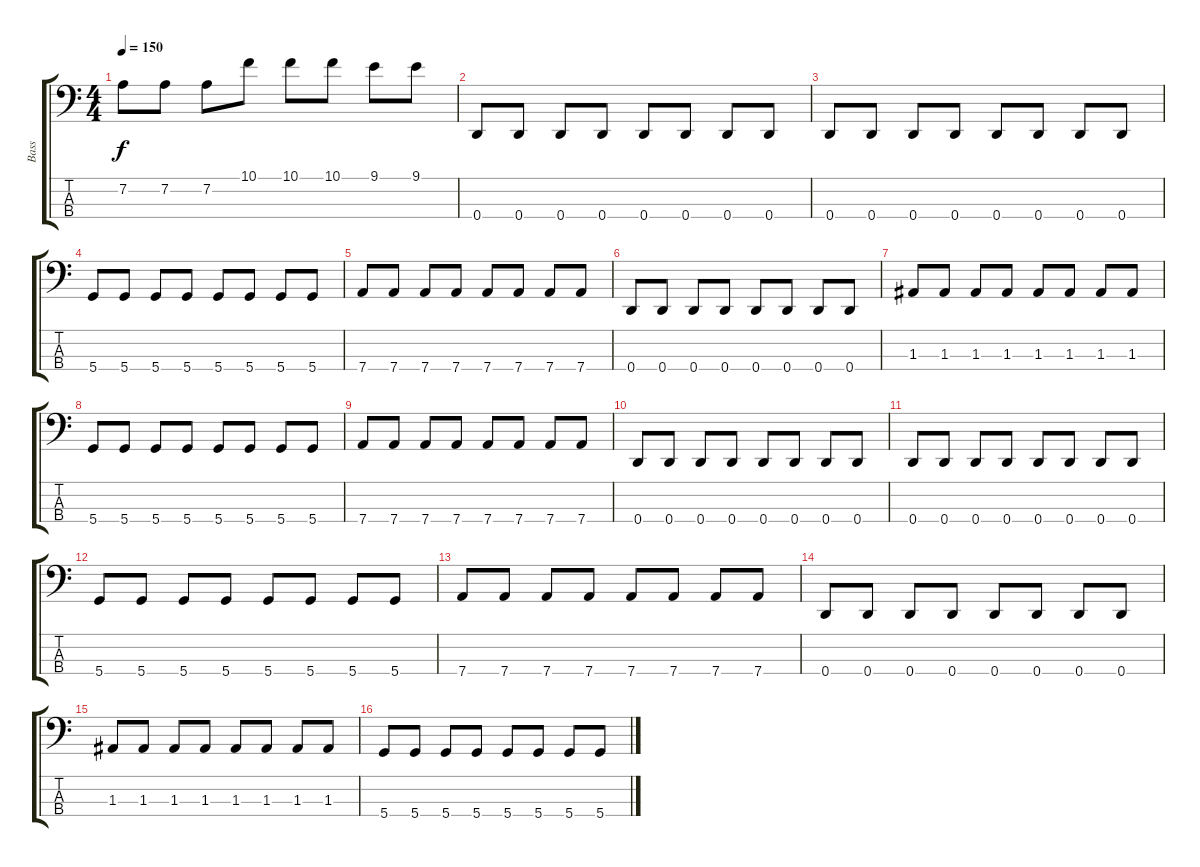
\track ("Bass" "Bass") {instrument electricbassfinger}
\staff {score tabs}
\tuning (G2 D2 A1 D1) {hide}
\ts (4 4)
\tempo 150
\clef f4
\ks c
7.2.8{dy f} 7.2.8 7.2.8 10.1.8 10.1.8 10.1.8 9.1.8 9.1.8 |
0.4.8 0.4.8 0.4.8 0.4.8 0.4.8 0.4.8 0.4.8 0.4.8 |
0.4.8 0.4.8 0.4.8 0.4.8 0.4.8 0.4.8 0.4.8 0.4.8 |
5.4.8 5.4.8 5.4.8 5.4.8 5.4.8 5.4.8 5.4.8 5.4.8 |
7.4.8 7.4.8 7.4.8 7.4.8 7.4.8 7.4.8 7.4.8 7.4.8 |
0.4.8 0.4.8 0.4.8 0.4.8 0.4.8 0.4.8 0.4.8 0.4.8 |
1.3.8 1.3.8 1.3.8 1.3.8 1.3.8 1.3.8 1.3.8 1.3.8 |
5.4.8 5.4.8 5.4.8 5.4.8 5.4.8 5.4.8 5.4.8 5.4.8 |
7.4.8 7.4.8 7.4.8 7.4.8 7.4.8 7.4.8 7.4.8 7.4.8 |
0.4.8 0.4.8 0.4.8 0.4.8 0.4.8 0.4.8 0.4.8 0.4.8 |
0.4.8 0.4.8 0.4.8 0.4.8 0.4.8 0.4.8 0.4.8 0.4.8 |
5.4.8 5.4.8 5.4.8 5.4.8 5.4.8 5.4.8 5.4.8 5.4.8 |
7.4.8 7.4.8 7.4.8 7.4.8 7.4.8 7.4.8 7.4.8 7.4.8 |
0.4.8 0.4.8 0.4.8 0.4.8 0.4.8 0.4.8 0.4.8 0.4.8 |
1.3.8 1.3.8 1.3.8 1.3.8 1.3.8 1.3.8 1.3.8 1.3.8 |
5.4.8 5.4.8 5.4.8 5.4.8 5.4.8 5.4.8 5.4.8 5.4.8
